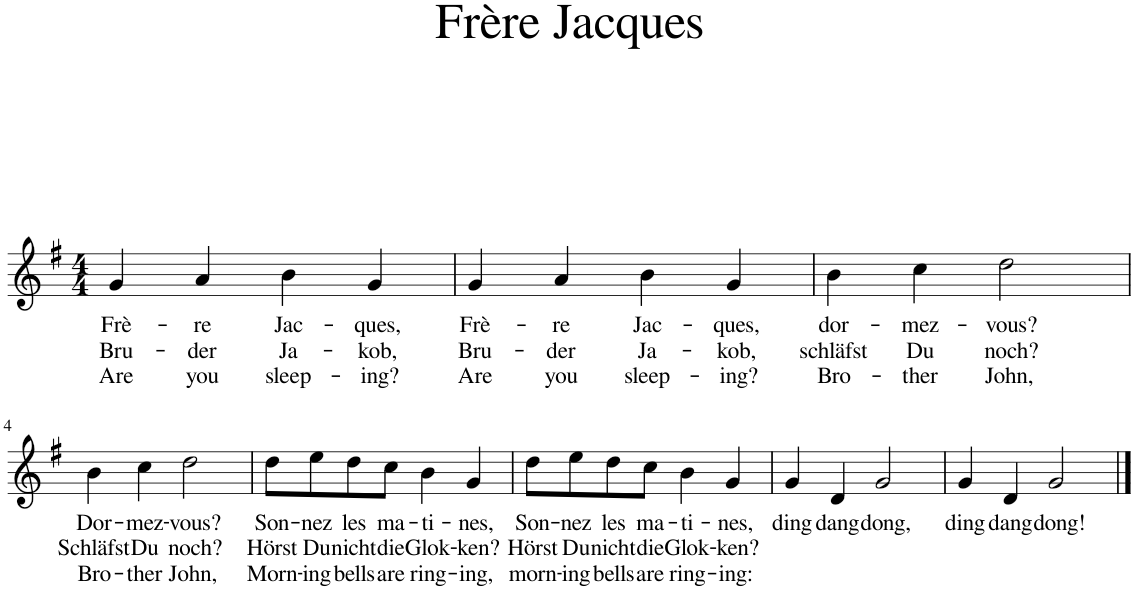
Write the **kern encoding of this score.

**kern	**text	**text	**text
*part1	*part1	*part1	*part1
*staff1	*staff1	*staff1	*staff1
*I"Piano	*	*	*
*I'Pno.	*	*	*
*clefG2	*	*	*
*k[f#]	*	*	*
*M4/4	*	*	*
=1	=1	=1	=1
!	!LO:LY:b	!LO:LY:b	!LO:LY:b
4g/	Frè-	Bru-	Are
!	!LO:LY:b	!LO:LY:b	!LO:LY:b
4a/	-re	-der	you
!	!LO:LY:b	!LO:LY:b	!LO:LY:b
4b\	Jac-	Ja-	sleep-
!	!LO:LY:b	!LO:LY:b	!LO:LY:b
4g/	-ques,	-kob,	-ing?
=2	=2	=2	=2
!	!LO:LY:b	!LO:LY:b	!LO:LY:b
4g/	Frè-	Bru-	Are
!	!LO:LY:b	!LO:LY:b	!LO:LY:b
4a/	-re	-der	you
!	!LO:LY:b	!LO:LY:b	!LO:LY:b
4b\	Jac-	Ja-	sleep-
!	!LO:LY:b	!LO:LY:b	!LO:LY:b
4g/	-ques,	-kob,	-ing?
=3	=3	=3	=3
!	!LO:LY:b	!LO:LY:b	!LO:LY:b
4b\	dor-	schläfst	Bro-
!	!LO:LY:b	!LO:LY:b	!LO:LY:b
4cc\	-mez-	Du	-ther
!	!LO:LY:b	!LO:LY:b	!LO:LY:b
2dd\	-vous?	noch?	John,
!!LO:LB:g=z
=4	=4	=4	=4
!	!LO:LY:b	!LO:LY:b	!LO:LY:b
4b\	Dor-	Schläfst	Bro-
!	!LO:LY:b	!LO:LY:b	!LO:LY:b
4cc\	-mez-	Du	-ther
!	!LO:LY:b	!LO:LY:b	!LO:LY:b
2dd\	-vous?	noch?	John,
=5	=5	=5	=5
!	!LO:LY:b	!LO:LY:b	!LO:LY:b
8dd\L	Son-	Hörst	Morn-
!	!LO:LY:b	!LO:LY:b	!LO:LY:b
8ee\	-nez	Du	-ing
!	!LO:LY:b	!LO:LY:b	!LO:LY:b
8dd\	les	nicht	bells
!	!LO:LY:b	!LO:LY:b	!LO:LY:b
8cc\J	ma-	die	are
!	!LO:LY:b	!LO:LY:b	!LO:LY:b
4b\	-ti-	Glok-	ring-
!	!LO:LY:b	!LO:LY:b	!LO:LY:b
4g/	-nes,	-ken?	-ing,
=6	=6	=6	=6
!	!LO:LY:b	!LO:LY:b	!LO:LY:b
8dd\L	Son-	Hörst	morn-
!	!LO:LY:b	!LO:LY:b	!LO:LY:b
8ee\	-nez	Du	-ing
!	!LO:LY:b	!LO:LY:b	!LO:LY:b
8dd\	les	nicht	bells
!	!LO:LY:b	!LO:LY:b	!LO:LY:b
8cc\J	ma-	die	are
!	!LO:LY:b	!LO:LY:b	!LO:LY:b
4b\	-ti-	Glok-	ring-
!	!LO:LY:b	!LO:LY:b	!LO:LY:b
4g/	-nes,	-ken?	-ing:
=7	=7	=7	=7
!	!LO:LY:b	!	!
4g/	ding	.	.
!	!LO:LY:b	!	!
4d/	dang	.	.
!	!LO:LY:b	!	!
2g/	dong,	.	.
=8	=8	=8	=8
!	!LO:LY:b	!	!
4g/	ding	.	.
!	!LO:LY:b	!	!
4d/	dang	.	.
!	!LO:LY:b	!	!
2g/	dong!	.	.
==	==	==	==
*-	*-	*-	*-
